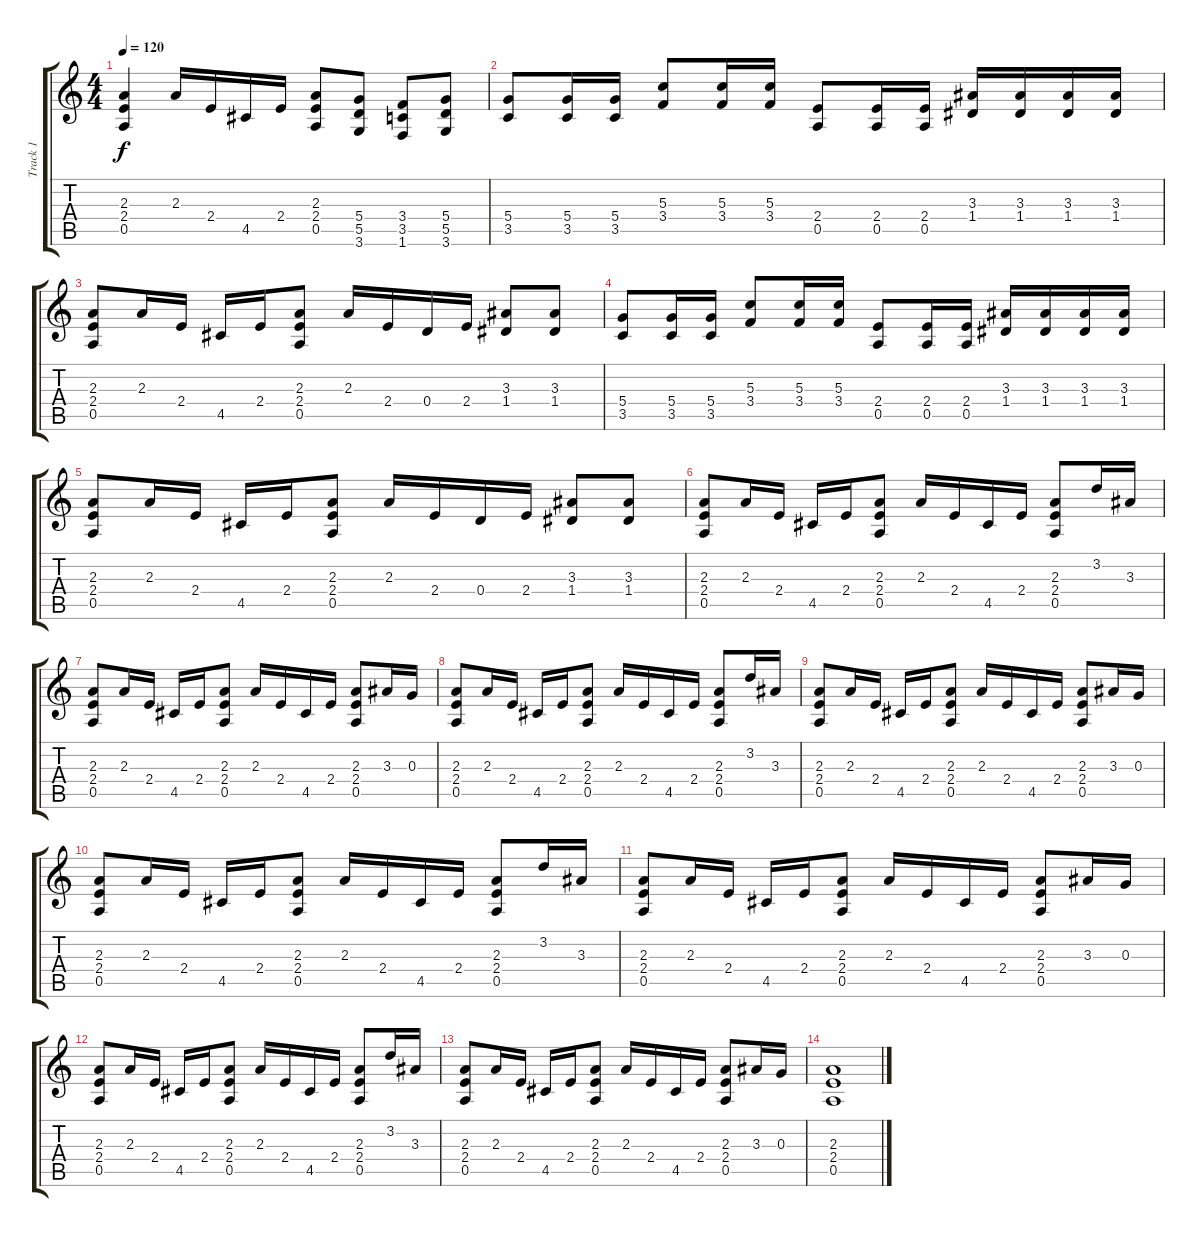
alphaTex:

\track ("Track 1" "Track 1") {instrument distortionguitar}
\staff {score tabs}
\tuning (E4 B3 G3 D3 A2 E2) {hide}
\ts (4 4)
\tempo 120
\clef g2
\ks c
(2.3 2.4 0.5).4{dy f} 2.3.16 2.4.16 4.5.16 2.4.16 (2.3 2.4 0.5).8 (5.4 5.5 3.6).8 (3.4 3.5 1.6).8 (5.4 5.5 3.6).8 |
(5.4 3.5).8 (5.4 3.5).16 (5.4 3.5).16 (5.3 3.4).8 (5.3 3.4).16 (5.3 3.4).16 (2.4 0.5).8 (2.4 0.5).16 (2.4 0.5).16 (3.3 1.4).16 (3.3 1.4).16 (3.3 1.4).16 (3.3 1.4).16 |
(2.3 2.4 0.5).8 2.3.16 2.4.16 4.5.16 2.4.16 (2.3 2.4 0.5).8 2.3.16 2.4.16 0.4.16 2.4.16 (3.3 1.4).8 (3.3 1.4).8 |
(5.4 3.5).8 (5.4 3.5).16 (5.4 3.5).16 (5.3 3.4).8 (5.3 3.4).16 (5.3 3.4).16 (2.4 0.5).8 (2.4 0.5).16 (2.4 0.5).16 (3.3 1.4).16 (3.3 1.4).16 (3.3 1.4).16 (3.3 1.4).16 |
(2.3 2.4 0.5).8 2.3.16 2.4.16 4.5.16 2.4.16 (2.3 2.4 0.5).8 2.3.16 2.4.16 0.4.16 2.4.16 (3.3 1.4).8 (3.3 1.4).8 |
(2.3 2.4 0.5).8 2.3.16 2.4.16 4.5.16 2.4.16 (2.3 2.4 0.5).8 2.3.16 2.4.16 4.5.16 2.4.16 (2.3 2.4 0.5).8 3.2.16 3.3.16 |
(2.3 2.4 0.5).8 2.3.16 2.4.16 4.5.16 2.4.16 (2.3 2.4 0.5).8 2.3.16 2.4.16 4.5.16 2.4.16 (2.3 2.4 0.5).8 3.3.16 0.3.16 |
(2.3 2.4 0.5).8 2.3.16 2.4.16 4.5.16 2.4.16 (2.3 2.4 0.5).8 2.3.16 2.4.16 4.5.16 2.4.16 (2.3 2.4 0.5).8 3.2.16 3.3.16 |
(2.3 2.4 0.5).8 2.3.16 2.4.16 4.5.16 2.4.16 (2.3 2.4 0.5).8 2.3.16 2.4.16 4.5.16 2.4.16 (2.3 2.4 0.5).8 3.3.16 0.3.16 |
(2.3 2.4 0.5).8 2.3.16 2.4.16 4.5.16 2.4.16 (2.3 2.4 0.5).8 2.3.16 2.4.16 4.5.16 2.4.16 (2.3 2.4 0.5).8 3.2.16 3.3.16 |
(2.3 2.4 0.5).8 2.3.16 2.4.16 4.5.16 2.4.16 (2.3 2.4 0.5).8 2.3.16 2.4.16 4.5.16 2.4.16 (2.3 2.4 0.5).8 3.3.16 0.3.16 |
(2.3 2.4 0.5).8 2.3.16 2.4.16 4.5.16 2.4.16 (2.3 2.4 0.5).8 2.3.16 2.4.16 4.5.16 2.4.16 (2.3 2.4 0.5).8 3.2.16 3.3.16 |
(2.3 2.4 0.5).8 2.3.16 2.4.16 4.5.16 2.4.16 (2.3 2.4 0.5).8 2.3.16 2.4.16 4.5.16 2.4.16 (2.3 2.4 0.5).8 3.3.16 0.3.16 |
(2.3 2.4 0.5).1
